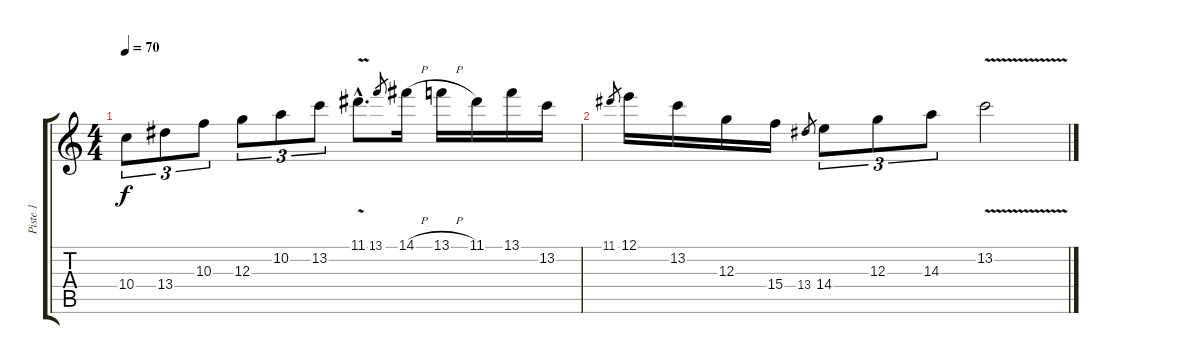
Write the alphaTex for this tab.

\track ("Piste 1" "Piste 1") {instrument acousticguitarsteel}
\staff {score tabs}
\tuning (E4 B3 G3 D3 A2 E2) {hide}
\ts (4 4)
\tempo 70
\clef g2
\ks c
10.4.8{tu (3 2) dy f instrument acousticguitarsteel} 13.4.8{tu (3 2)} 10.3.8{tu (3 2)} 12.3.8{tu (3 2)} 10.2.8{tu (3 2)} 13.2.8{tu (3 2)} 11.1{v hac}.8{d} 13.1.8{gr} 14.1{h}.16 13.1{h}.16 11.1.16 13.1.16 13.2.16 |
11.1.8{gr} 12.1.16 13.2.16 12.3.16 15.4.16 13.4.8{gr} 14.4.8{tu (3 2)} 12.3.8{tu (3 2)} 14.3.8{tu (3 2)} 13.2{v}.2
